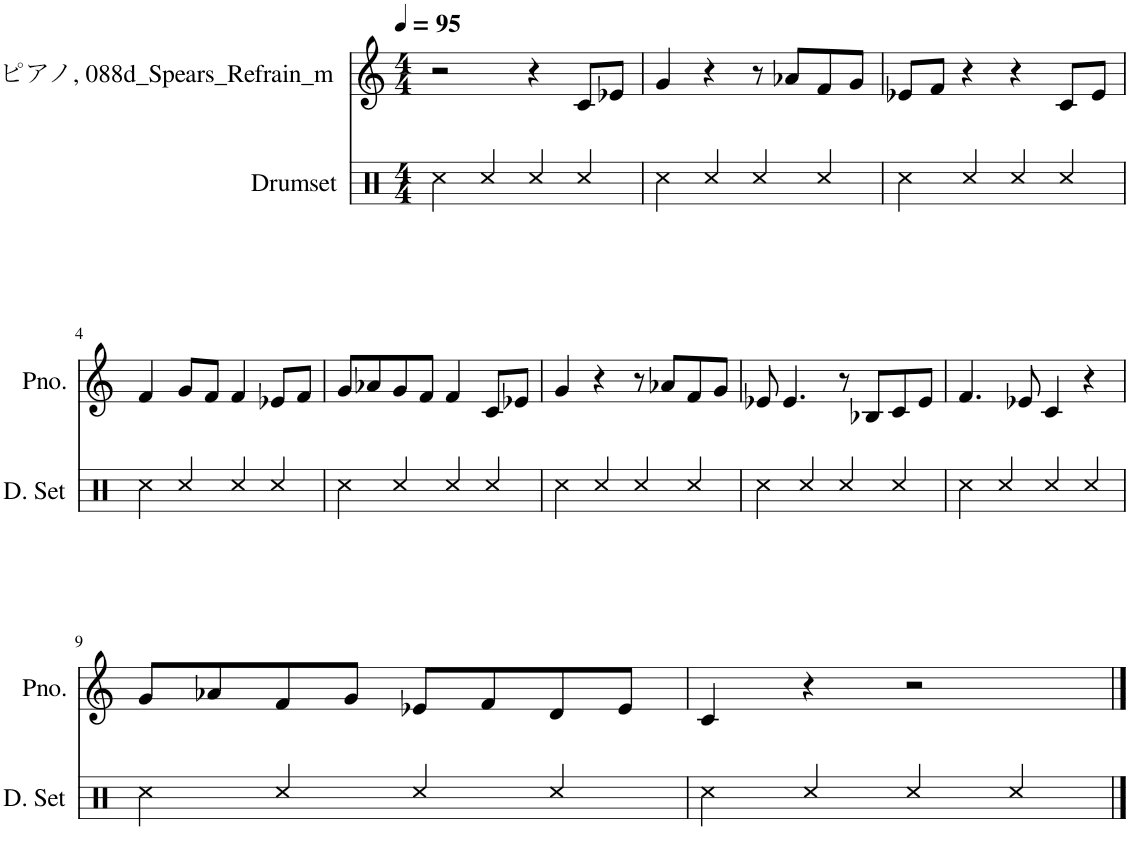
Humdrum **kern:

**kern	**kern
*part2	*part1
*staff2	*staff1
*I"Drumset	*I"ピアノ, 088d_Spears_Refrain_m
*I'D. Set	*
*clefX	*clefG2
*k[]	*k[]
*M4/4	*M4/4
*MM95	*MM95
=1	=1
4Rcc\	2r
4Rcc/	.
4Rcc/	4r
4Rcc/	8c/L
.	8e-X/J
=2	=2
4Rcc\	4g/
4Rcc/	4r
4Rcc/	8r
.	8a-X/L
4Rcc/	8f/
.	8g/J
=3	=3
4Rcc\	8e-X/L
.	8f/J
4Rcc/	4r
4Rcc/	4r
4Rcc/	8c/L
.	8e-/J
!!LO:LB:g=z
=4	=4
4Rcc\	4f/
4Rcc/	8g/L
.	8f/J
4Rcc/	4f/
4Rcc/	8e-X/L
.	8f/J
=5	=5
4Rcc\	8g/L
.	8a-X/
4Rcc/	8g/
.	8f/J
4Rcc/	4f/
4Rcc/	8c/L
.	8e-X/J
=6	=6
4Rcc\	4g/
4Rcc/	4r
4Rcc/	8r
.	8a-X/L
4Rcc/	8f/
.	8g/J
=7	=7
4Rcc\	8e-X/
.	4.e-/
4Rcc/	.
4Rcc/	8r
.	8B-X/L
4Rcc/	8c/
.	8e-/J
=8	=8
4Rcc\	4.f/
4Rcc/	.
.	8e-X/
4Rcc/	4c/
4Rcc/	4r
!!LO:LB:g=z
=9	=9
4Rcc\	8g/L
.	8a-X/
4Rcc/	8f/
.	8g/J
4Rcc/	8e-X/L
.	8f/
4Rcc/	8d/
.	8e-/J
=10	=10
4Rcc\	4c/
4Rcc/	4r
4Rcc/	2r
4Rcc/	.
==	==
*-	*-
